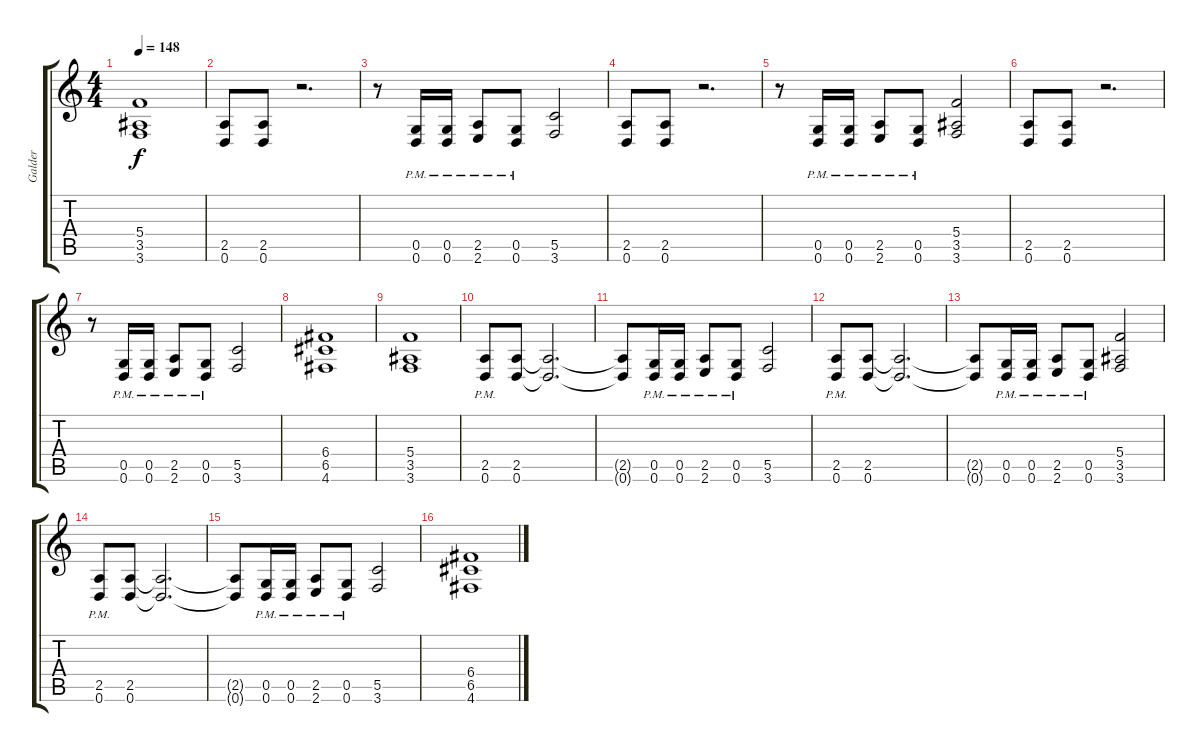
\track ("Galder" "Galder") {instrument overdrivenguitar}
\staff {score tabs}
\tuning (D4 A3 F3 C3 G2 D2) {hide}
\ts (4 4)
\tempo 148
\clef g2
\ks c
(5.4 3.5 3.6).1{dy f} |
(2.5 0.6).8 (2.5 0.6).8 r.2{d} |
r.8 (0.5{pm} 0.6{pm}).16 (0.5{pm} 0.6{pm}).16 (2.5{pm} 2.6{pm}).8 (0.5{pm} 0.6{pm}).8 (5.5 3.6).2 |
(2.5 0.6).8 (2.5 0.6).8 r.2{d} |
r.8 (0.5{pm} 0.6{pm}).16 (0.5{pm} 0.6{pm}).16 (2.5{pm} 2.6{pm}).8 (0.5{pm} 0.6{pm}).8 (5.4 3.5 3.6).2 |
(2.5 0.6).8 (2.5 0.6).8 r.2{d} |
r.8 (0.5{pm} 0.6{pm}).16 (0.5{pm} 0.6{pm}).16 (2.5{pm} 2.6{pm}).8 (0.5{pm} 0.6{pm}).8 (5.5 3.6).2 |
(6.4 6.5 4.6).1 |
(5.4 3.5 3.6).1 |
(2.5{pm} 0.6{pm}).8 (2.5 0.6).8 (2.5{t} 0.6{t}).2{d} |
(2.5{t} 0.6{t}).8 (0.5{pm} 0.6{pm}).16 (0.5{pm} 0.6{pm}).16 (2.5{pm} 2.6{pm}).8 (0.5{pm} 0.6{pm}).8 (5.5 3.6).2 |
(2.5{pm} 0.6{pm}).8 (2.5 0.6).8 (2.5{t} 0.6{t}).2{d} |
(2.5{t} 0.6{t}).8 (0.5{pm} 0.6{pm}).16 (0.5{pm} 0.6{pm}).16 (2.5{pm} 2.6{pm}).8 (0.5{pm} 0.6{pm}).8 (5.4 3.5 3.6).2 |
(2.5{pm} 0.6{pm}).8 (2.5 0.6).8 (2.5{t} 0.6{t}).2{d} |
(2.5{t} 0.6{t}).8 (0.5{pm} 0.6{pm}).16 (0.5{pm} 0.6{pm}).16 (2.5{pm} 2.6{pm}).8 (0.5{pm} 0.6{pm}).8 (5.5 3.6).2 |
(6.4 6.5 4.6).1
